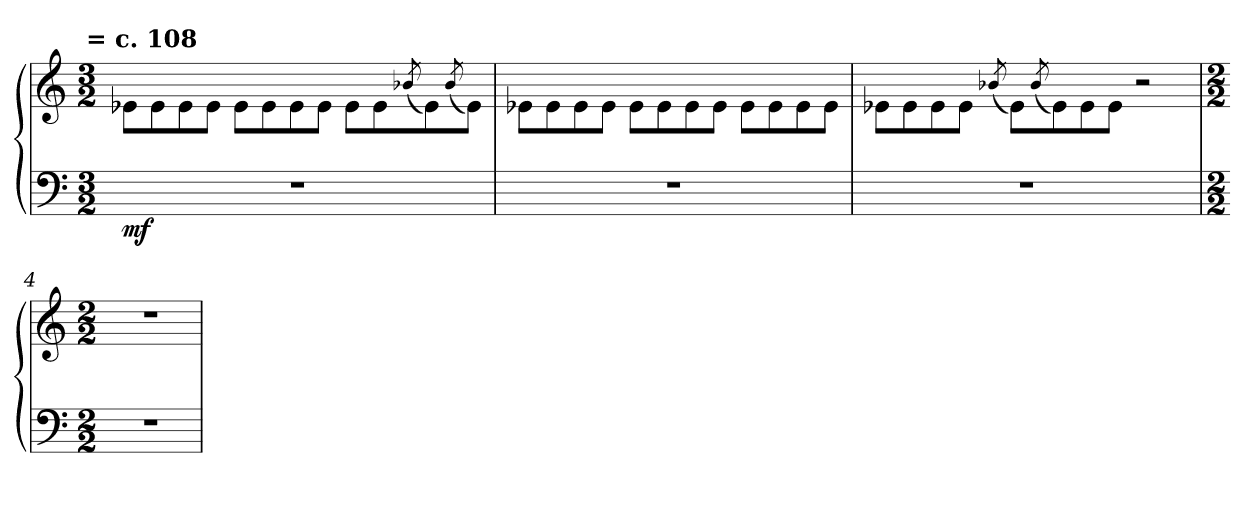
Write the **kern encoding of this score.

**kern	**kern	**dynam
*part1	*part1	*part1
*staff2	*staff1	*staff1/2
*clefF4	*clefG2	*
*k[]	*k[]	*
!!LO:TX:omd:t= = c. 108
*M3/2	*M3/2	*
*MM120	*MM120	*
=1	=1	=1
!	!	!LO:DY:b=2
*^	*	*
1.r	8ryy	8e-X\L	mf
!	!	!	!LO:DY:b=2
.	1ryy	8e-\	; furioso
.	.	8e-\	.
.	.	8e-\J	.
.	.	8e-\L	.
.	.	8e-\	.
.	.	8e-\	.
.	.	8e-\J	.
.	.	8e-\L	.
.	4.ryy	8e-\	.
.	.	(>8qb-X/	.
.	.	8e-\)	.
.	.	(>8qb-/	.
.	.	8e-\J)	.
*v	*v	*	*
=2	=2	=2
1.r	8e-X\L	.
.	8e-\	.
.	8e-\	.
.	8e-\J	.
.	8e-\L	.
.	8e-\	.
.	8e-\	.
.	8e-\J	.
.	8e-\L	.
.	8e-\	.
.	8e-\	.
.	8e-\J	.
=3	=3	=3
1.r	8e-X\L	.
.	8e-\	.
.	8e-\	.
.	8e-\J	.
.	(>8qb-X/	.
.	8e-\L)	.
.	(>8qb-/	.
.	8e-\)	.
.	8e-\	.
.	8e-\J	.
.	2r	.
=4	=4	=4
*M2/2	*M2/2	*
1r	1r	.
=	=	=
*-	*-	*-
